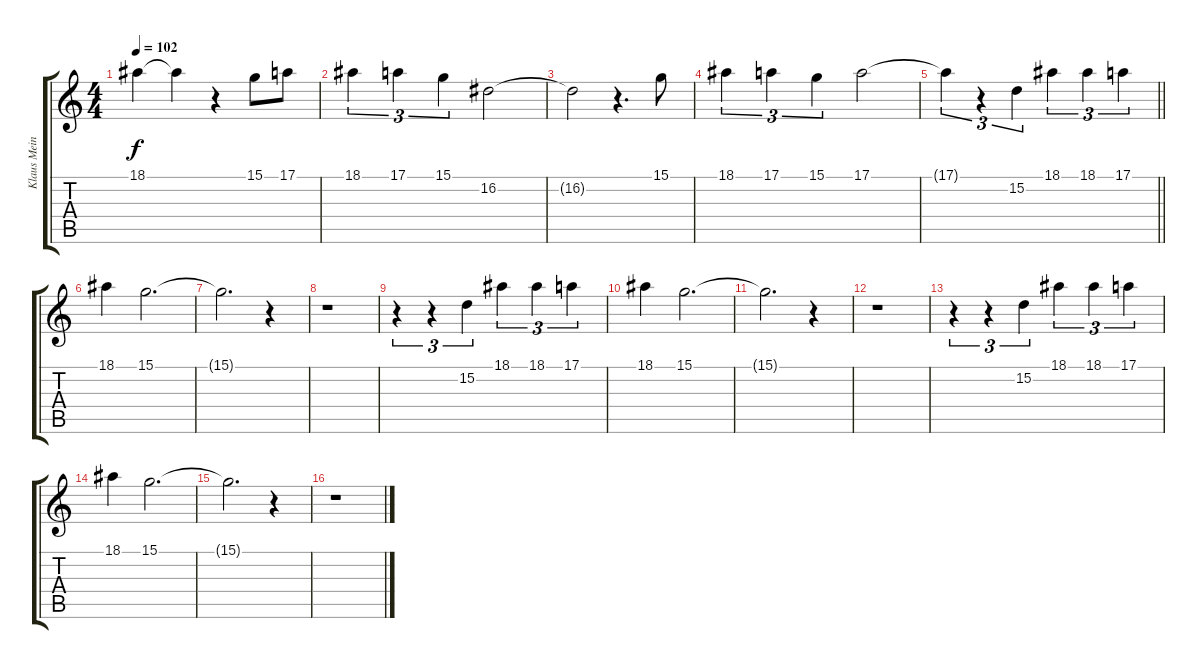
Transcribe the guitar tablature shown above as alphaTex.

\track ("Klaus Meine" "Klaus Mein") {instrument voiceoohs}
\staff {score tabs}
\tuning (E4 B3 G3 D3 A2 E2) {hide}
\ts (4 4)
\tempo 102
\clef g2
\ks c
18.1{t}.4{dy f} 18.1{t}.4 r.4 15.1.8 17.1.8 |
18.1.4{tu (3 2)} 17.1.4{tu (3 2)} 15.1.4{tu (3 2)} 16.2.2 |
16.2{t}.2 r.4{d} 15.1.8 |
18.1.4{tu (3 2)} 17.1.4{tu (3 2)} 15.1.4{tu (3 2)} 17.1.2 |
\barLineRight lightlight
17.1{t}.4{tu (3 2)} r.4{tu (3 2)} 15.2.4{tu (3 2)} 18.1.4{tu (3 2)} 18.1.4{tu (3 2)} 17.1.4{tu (3 2)} |
18.1.4 15.1.2{d} |
15.1{t}.2{d} r.4 |
r.1 |
r.4{tu (3 2)} r.4{tu (3 2)} 15.2.4{tu (3 2)} 18.1.4{tu (3 2)} 18.1.4{tu (3 2)} 17.1.4{tu (3 2)} |
18.1.4 15.1.2{d} |
15.1{t}.2{d} r.4 |
r.1 |
r.4{tu (3 2)} r.4{tu (3 2)} 15.2.4{tu (3 2)} 18.1.4{tu (3 2)} 18.1.4{tu (3 2)} 17.1.4{tu (3 2)} |
18.1.4 15.1.2{d} |
15.1{t}.2{d} r.4 |
r.1
